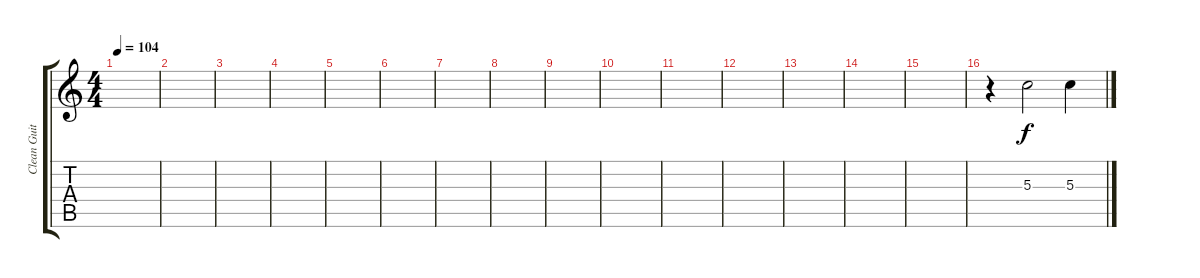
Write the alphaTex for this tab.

\track ("Clean Guitar" "Clean Guit") {instrument electricguitarmuted}
\staff {score tabs}
\tuning (E4 B3 G3 D3 A2 E2) {hide}
\ts (4 4)
\tempo 104
\clef g2
\ks c
|
|
|
|
|
|
|
|
|
|
|
|
|
|
|
r.4{volume 12} 5.3.2 5.3.4
